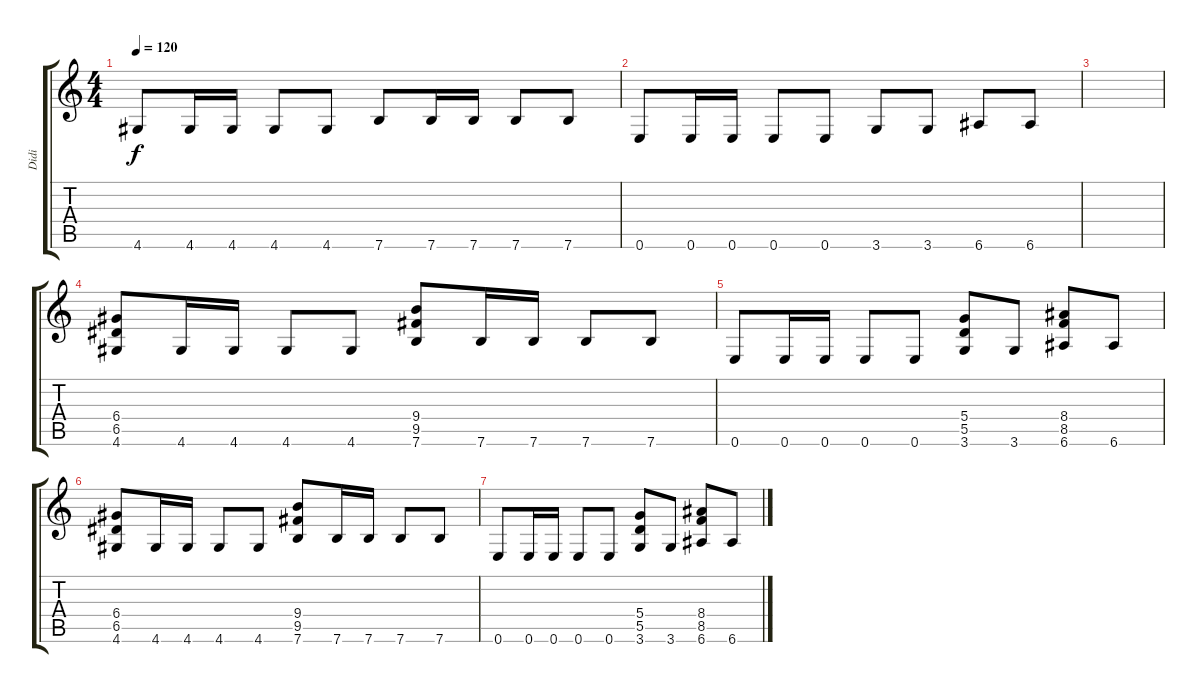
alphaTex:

\track ("Didi" "Didi") {instrument overdrivenguitar}
\staff {score tabs}
\tuning (E4 B3 G3 D3 A2 E2) {hide}
\ts (4 4)
\tempo 120
\clef g2
\ks c
4.6.8{dy f} 4.6.16 4.6.16 4.6.8 4.6.8 7.6.8 7.6.16 7.6.16 7.6.8 7.6.8 |
0.6.8 0.6.16 0.6.16 0.6.8 0.6.8 3.6.8 3.6.8 6.6.8 6.6.8 |
|
(6.4 6.5 4.6).8 4.6.16 4.6.16 4.6.8 4.6.8 (9.4 9.5 7.6).8 7.6.16 7.6.16 7.6.8 7.6.8 |
0.6.8 0.6.16 0.6.16 0.6.8 0.6.8 (5.4 5.5 3.6).8 3.6.8 (8.4 8.5 6.6).8 6.6.8 |
(6.4 6.5 4.6).8 4.6.16 4.6.16 4.6.8 4.6.8 (9.4 9.5 7.6).8 7.6.16 7.6.16 7.6.8 7.6.8 |
0.6.8 0.6.16 0.6.16 0.6.8 0.6.8 (5.4 5.5 3.6).8 3.6.8 (8.4 8.5 6.6).8 6.6.8
